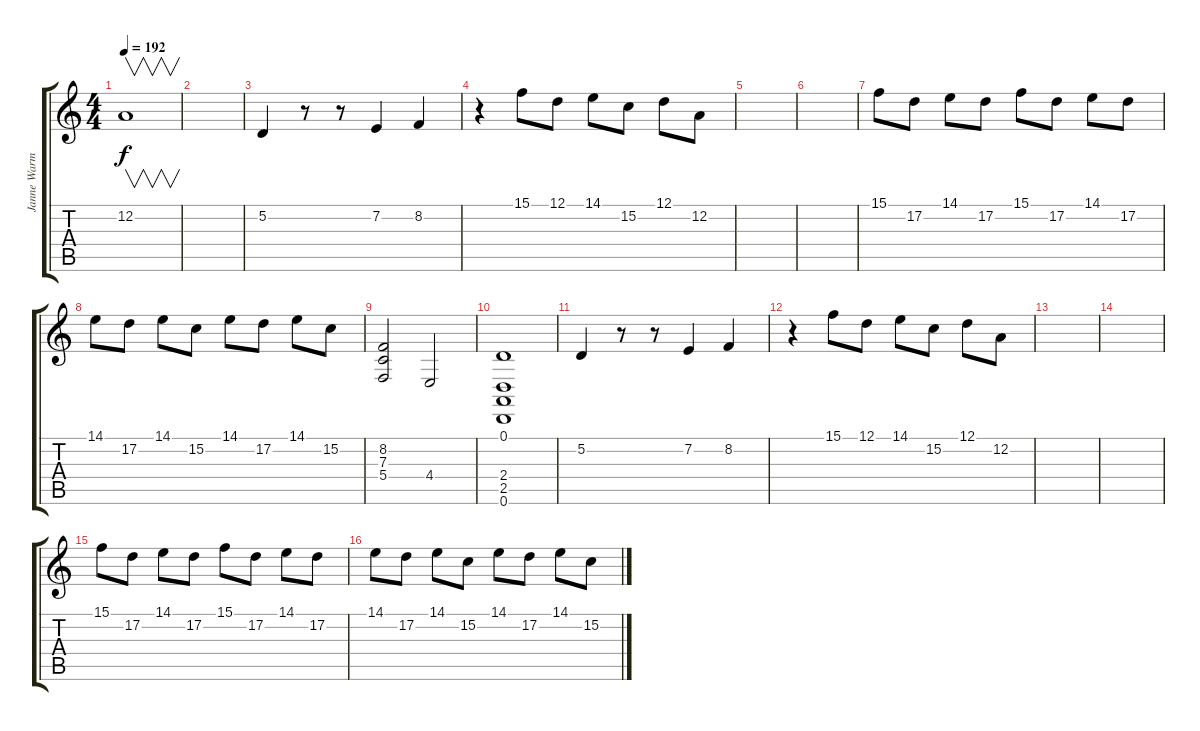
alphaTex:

\track ("Janne Warman " "Janne Warm") {instrument stringensemble1}
\staff {score tabs}
\tuning (D4 A3 F3 C3 G2 D2) {hide}
\ts (4 4)
\tempo 192
\clef g2
\ks c
12.2.1{v dy f} |
|
5.2.4 r.8 r.8 7.2.4 8.2.4 |
r.4 15.1.8 12.1.8 14.1.8 15.2.8 12.1.8 12.2.8 |
|
|
15.1.8 17.2.8 14.1.8 17.2.8 15.1.8 17.2.8 14.1.8 17.2.8 |
14.1.8 17.2.8 14.1.8 15.2.8 14.1.8 17.2.8 14.1.8 15.2.8 |
(8.2 7.3 5.4).2 4.4.2 |
(0.1 2.4 2.5 0.6).1 |
5.2.4 r.8 r.8 7.2.4 8.2.4 |
r.4 15.1.8 12.1.8 14.1.8 15.2.8 12.1.8 12.2.8 |
|
|
15.1.8 17.2.8 14.1.8 17.2.8 15.1.8 17.2.8 14.1.8 17.2.8 |
14.1.8 17.2.8 14.1.8 15.2.8 14.1.8 17.2.8 14.1.8 15.2.8
